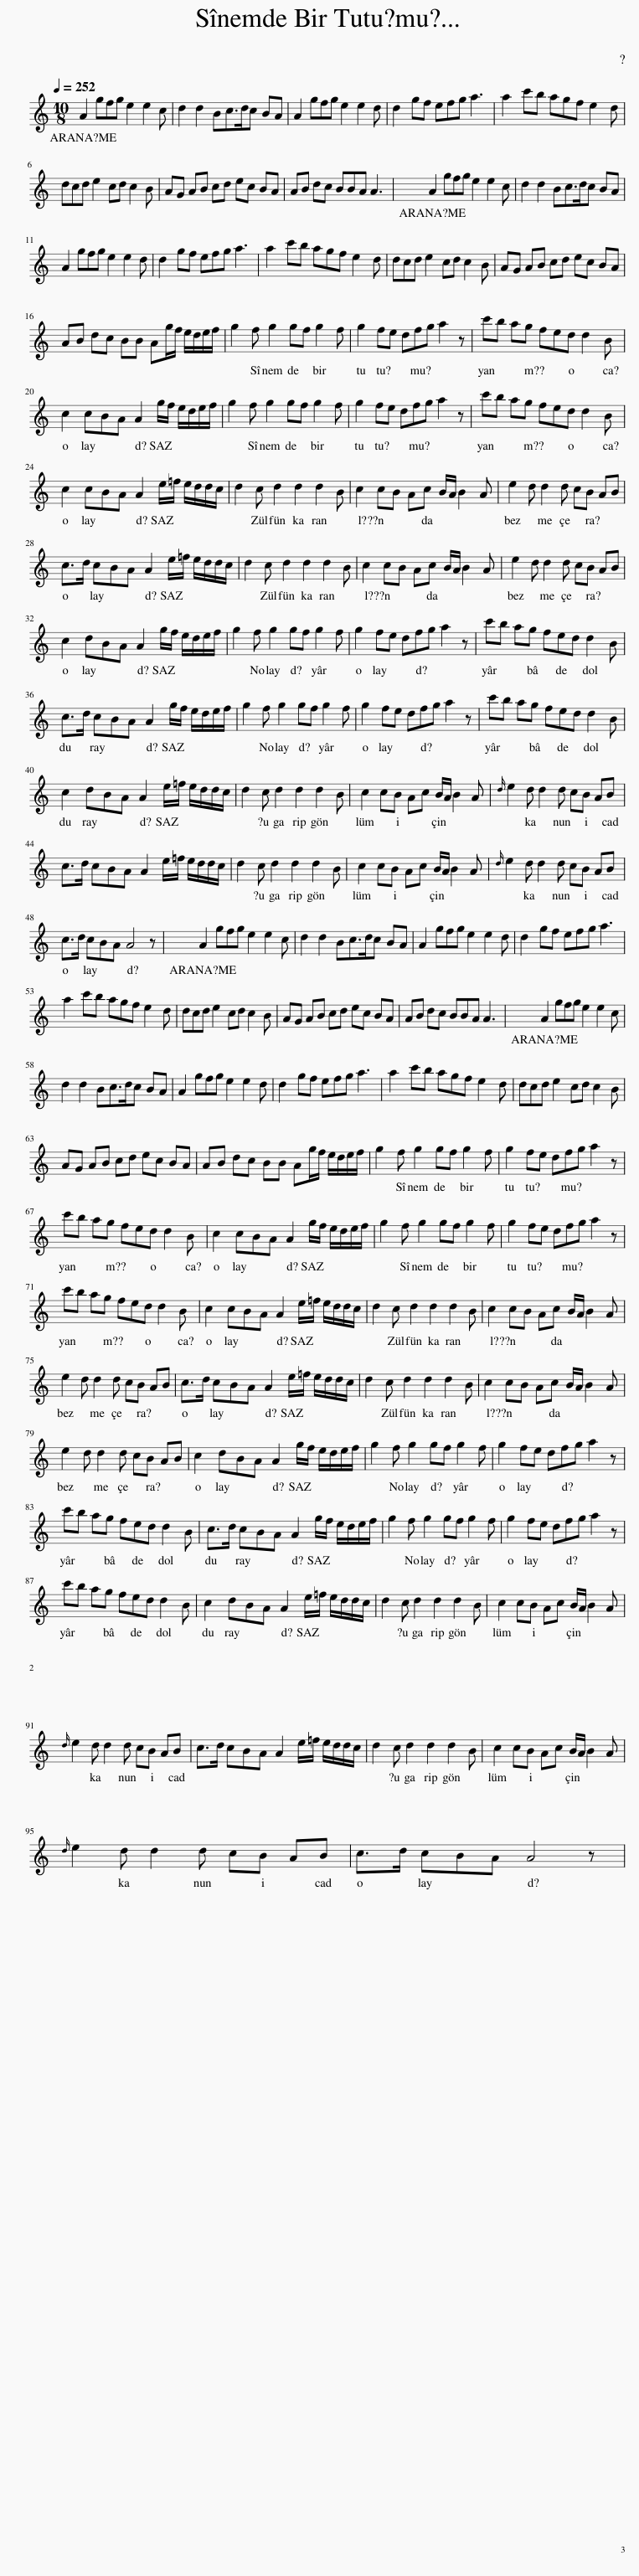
X:1
L:1/8
Q:1/4=252
M:10/8
I:linebreak $
K:C
V:1 treble
V:1
 A2 gfg e2 e2 c | d2 d2 Bc>dc BA | A2 gfg e2 e2 d | d2 gf efg a3 | a2 c'b agf e2 d |$ %5
 dcd e2 cd c2 B | AG AB cd ec BA | AB dc BBA A3 | A2 gfg e2 e2 c | d2 d2 Bc>dc BA |$ %10
 A2 gfg e2 e2 d | d2 gf efg a3 | a2 c'b agf e2 d | dcd e2 cd c2 B | AG AB cd ec BA |$ %15
 AB dc BB Ag/f/ e/d/e/f/ | g2 f g2 gf g2 f | g2 fe dfg a2 z | c'b ag fed d2 B |$ c2 cBA A2 g/f/ e/d/e/f/ | %20
 g2 f g2 gf g2 f | g2 fe dfg a2 z | c'b ag fed d2 B |$ c2 cBA A2 e/=f/ e/d/d/c/ | d2 c d2 d2 d2 B | %25
 c2 cB Ac B/A/ B2 A | e2 d d2 d cB AB |$ c>d cBA A2 e/=f/ e/d/d/c/ | d2 c d2 d2 d2 B | c2 cB Ac B/A/ B2 A | %30
 e2 d d2 d cB AB |$ c2 dBA A2 g/f/ e/d/e/f/ | g2 f g2 gf g2 f | g2 fe dfg a2 z | c'b ag fed d2 B |$ %35
 c>d cBA A2 g/f/ e/d/e/f/ | g2 f g2 gf g2 f | g2 fe dfg a2 z | c'b ag fed d2 B |$ c2 dBA A2 e/=f/ e/d/d/c/ | %40
 d2 c d2 d2 d2 B | c2 cB Ac B/A/ B2 A |{d} e2 d d2 d cB AB |$ c>d cBA A2 e/=f/ e/d/d/c/ | d2 c d2 d2 d2 B | %45
 c2 cB Ac B/A/ B2 A |{d} e2 d d2 d cB AB |$ c>d cBA A4 z | A2 gfg e2 e2 c | d2 d2 Bc>dc BA | %50
 A2 gfg e2 e2 d | d2 gf efg a3 |$ a2 c'b agf e2 d | dcd e2 cd c2 B | AG AB cd ec BA | %55
 AB dc BBA A3 | A2 gfg e2 e2 c |$ d2 d2 Bc>dc BA | A2 gfg e2 e2 d | d2 gf efg a3 | %60
 a2 c'b agf e2 d | dcd e2 cd c2 B |$ AG AB cd ec BA | AB dc BB Ag/f/ e/d/e/f/ | g2 f g2 gf g2 f | %65
 g2 fe dfg a2 z |$ c'b ag fed d2 B | c2 cBA A2 g/f/ e/d/e/f/ | g2 f g2 gf g2 f | g2 fe dfg a2 z |$ %70
 c'b ag fed d2 B | c2 cBA A2 e/=f/ e/d/d/c/ | d2 c d2 d2 d2 B | c2 cB Ac B/A/ B2 A |$ e2 d d2 d cB AB | %75
 c>d cBA A2 e/=f/ e/d/d/c/ | d2 c d2 d2 d2 B | c2 cB Ac B/A/ B2 A |$ e2 d d2 d cB AB | c2 dBA A2 g/f/ e/d/e/f/ | %80
 g2 f g2 gf g2 f | g2 fe dfg a2 z |$ c'b ag fed d2 B | c>d cBA A2 g/f/ e/d/e/f/ | g2 f g2 gf g2 f | %85
 g2 fe dfg a2 z |$ c'b ag fed d2 B | c2 dBA A2 e/=f/ e/d/d/c/ | d2 c d2 d2 d2 B | c2 cB Ac B/A/ B2 A |$ %90
{d} e2 d d2 d cB AB | c>d cBA A2 e/=f/ e/d/d/c/ | d2 c d2 d2 d2 B | c2 cB Ac B/A/ B2 A |${d} e2 d d2 d cB AB | %95
 c>d cBA A4 z | %96
